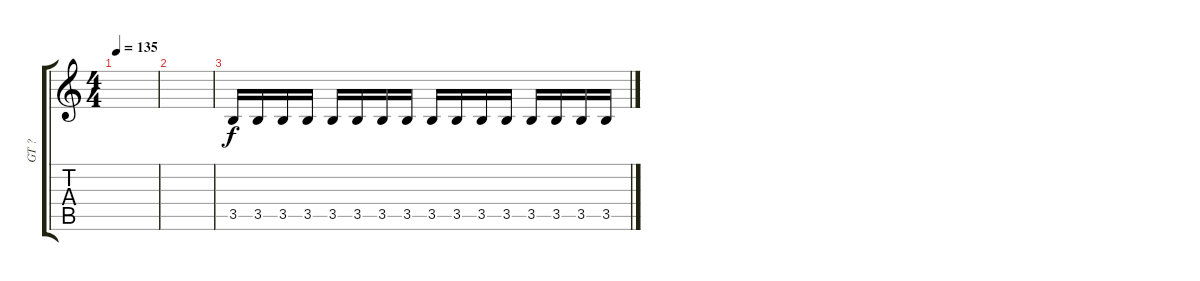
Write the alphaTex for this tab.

\track ("GT ?" "GT ?") {instrument distortionguitar}
\staff {score tabs}
\tuning (Eb4 Bb3 Gb3 Db3 Ab2 Eb2) {hide}
\ts (4 4)
\tempo 135
\clef g2
\ks c
|
|
3.5.16 3.5.16 3.5.16 3.5.16 3.5.16 3.5.16 3.5.16 3.5.16 3.5.16 3.5.16 3.5.16 3.5.16 3.5.16 3.5.16 3.5.16 3.5.16
